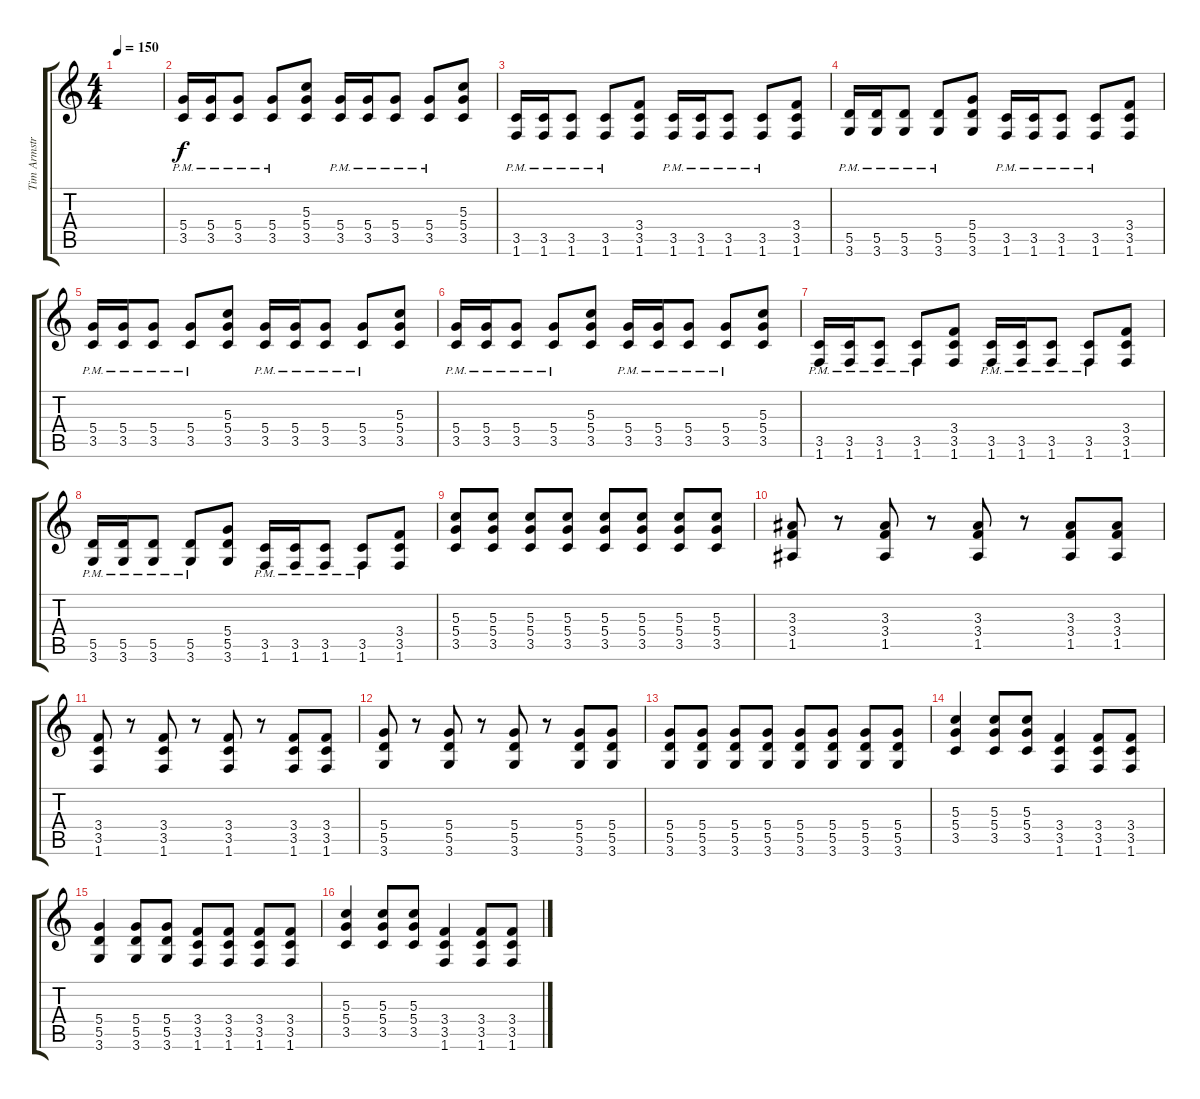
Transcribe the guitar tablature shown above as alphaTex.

\track ("Tim Armstrong" "Tim Armstr") {instrument distortionguitar}
\staff {score tabs}
\tuning (E4 B3 G3 D3 A2 E2) {hide}
\ts (4 4)
\tempo 150
\clef g2
\ks c
|
(5.4{pm} 3.5{pm}).16 (5.4{pm} 3.5{pm}).16 (5.4{pm} 3.5{pm}).8 (5.4{pm} 3.5{pm}).8 (5.3 5.4 3.5).8 (5.4{pm} 3.5{pm}).16 (5.4{pm} 3.5{pm}).16 (5.4{pm} 3.5{pm}).8 (5.4{pm} 3.5{pm}).8 (5.3 5.4 3.5).8 |
(3.5{pm} 1.6{pm}).16 (3.5{pm} 1.6{pm}).16 (3.5{pm} 1.6{pm}).8 (3.5{pm} 1.6{pm}).8 (3.4 3.5 1.6).8 (3.5{pm} 1.6{pm}).16 (3.5{pm} 1.6{pm}).16 (3.5{pm} 1.6{pm}).8 (3.5{pm} 1.6{pm}).8 (3.4 3.5 1.6).8 |
(5.5{pm} 3.6{pm}).16 (5.5{pm} 3.6{pm}).16 (5.5{pm} 3.6{pm}).8 (5.5{pm} 3.6{pm}).8 (5.4 5.5 3.6).8 (3.5{pm} 1.6{pm}).16 (3.5{pm} 1.6{pm}).16 (3.5{pm} 1.6{pm}).8 (3.5{pm} 1.6{pm}).8 (3.4 3.5 1.6).8 |
(5.4{pm} 3.5{pm}).16 (5.4{pm} 3.5{pm}).16 (5.4{pm} 3.5{pm}).8 (5.4{pm} 3.5{pm}).8 (5.3 5.4 3.5).8 (5.4{pm} 3.5{pm}).16 (5.4{pm} 3.5{pm}).16 (5.4{pm} 3.5{pm}).8 (5.4{pm} 3.5{pm}).8 (5.3 5.4 3.5).8 |
(5.4{pm} 3.5{pm}).16 (5.4{pm} 3.5{pm}).16 (5.4{pm} 3.5{pm}).8 (5.4{pm} 3.5{pm}).8 (5.3 5.4 3.5).8 (5.4{pm} 3.5{pm}).16 (5.4{pm} 3.5{pm}).16 (5.4{pm} 3.5{pm}).8 (5.4{pm} 3.5{pm}).8 (5.3 5.4 3.5).8 |
(3.5{pm} 1.6{pm}).16 (3.5{pm} 1.6{pm}).16 (3.5{pm} 1.6{pm}).8 (3.5{pm} 1.6{pm}).8 (3.4 3.5 1.6).8 (3.5{pm} 1.6{pm}).16 (3.5{pm} 1.6{pm}).16 (3.5{pm} 1.6{pm}).8 (3.5{pm} 1.6{pm}).8 (3.4 3.5 1.6).8 |
(5.5{pm} 3.6{pm}).16 (5.5{pm} 3.6{pm}).16 (5.5{pm} 3.6{pm}).8 (5.5{pm} 3.6{pm}).8 (5.4 5.5 3.6).8 (3.5{pm} 1.6{pm}).16 (3.5{pm} 1.6{pm}).16 (3.5{pm} 1.6{pm}).8 (3.5{pm} 1.6{pm}).8 (3.4 3.5 1.6).8 |
(5.3 5.4 3.5).8 (5.3 5.4 3.5).8 (5.3 5.4 3.5).8 (5.3 5.4 3.5).8 (5.3 5.4 3.5).8 (5.3 5.4 3.5).8 (5.3 5.4 3.5).8 (5.3 5.4 3.5).8 |
(3.3 3.4 1.5).8 r.8 (3.3 3.4 1.5).8 r.8 (3.3 3.4 1.5).8 r.8 (3.3 3.4 1.5).8 (3.3 3.4 1.5).8 |
(3.4 3.5 1.6).8 r.8 (3.4 3.5 1.6).8 r.8 (3.4 3.5 1.6).8 r.8 (3.4 3.5 1.6).8 (3.4 3.5 1.6).8 |
(5.4 5.5 3.6).8 r.8 (5.4 5.5 3.6).8 r.8 (5.4 5.5 3.6).8 r.8 (5.4 5.5 3.6).8 (5.4 5.5 3.6).8 |
(5.4 5.5 3.6).8 (5.4 5.5 3.6).8 (5.4 5.5 3.6).8 (5.4 5.5 3.6).8 (5.4 5.5 3.6).8 (5.4 5.5 3.6).8 (5.4 5.5 3.6).8 (5.4 5.5 3.6).8 |
(5.3 5.4 3.5).4 (5.3 5.4 3.5).8 (5.3 5.4 3.5).8 (3.4 3.5 1.6).4 (3.4 3.5 1.6).8 (3.4 3.5 1.6).8 |
(5.4 5.5 3.6).4 (5.4 5.5 3.6).8 (5.4 5.5 3.6).8 (3.4 3.5 1.6).8 (3.4 3.5 1.6).8 (3.4 3.5 1.6).8 (3.4 3.5 1.6).8 |
(5.3 5.4 3.5).4 (5.3 5.4 3.5).8 (5.3 5.4 3.5).8 (3.4 3.5 1.6).4 (3.4 3.5 1.6).8 (3.4 3.5 1.6).8
